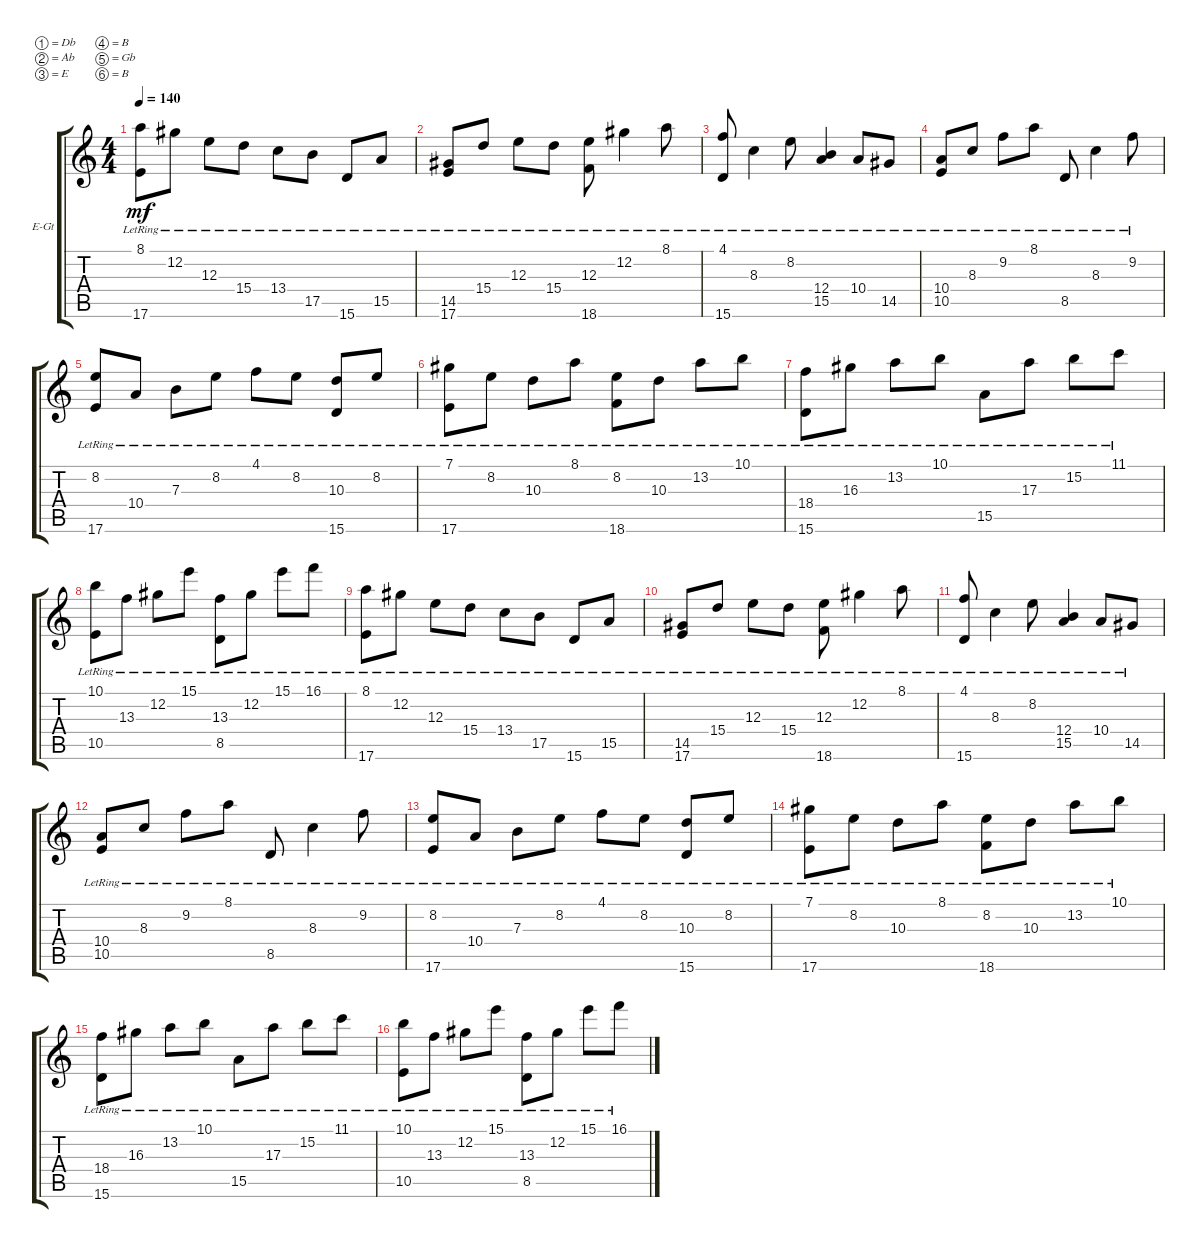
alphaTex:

\defaultSystemsLayout 4
\bracketExtendMode groupsimilarinstruments
\firstSystemTrackNameOrientation horizontal
\otherSystemsTrackNameOrientation horizontal
\track ("Electric Guitar" "E-Gt") {instrument electricguitarclean}
\staff {score tabs}
\tuning (Db4 Ab3 E3 B2 Gb2 B1)
\ts (4 4)
\tempo 140
\clef g2
\ks c
(8.1{lr} 17.6{lr}).8{dy mf} 12.2{lr}.8 12.3{lr}.8 15.4{lr}.8 13.4{lr}.8 17.5{lr}.8 15.6{lr}.8 15.5{lr}.8 |
(14.5{lr} 17.6{lr}).8 15.4{lr}.8 12.3{lr}.8 15.4{lr}.8 (12.3{lr} 18.6{lr}).8 12.2{lr}.4 8.1{lr}.8 |
(4.1{lr} 15.6{lr}).8 8.3{lr}.4 8.2{lr}.8 (12.4{lr} 15.5{lr}).4 10.4{lr}.8 14.5{lr}.8 |
(10.4{lr} 10.5{lr}).8 8.3{lr}.8 9.2{lr}.8 8.1{lr}.8 8.5{lr}.8 8.3{lr}.4 9.2{lr}.8 |
(17.6{lr} 8.2{lr}).8 10.4{lr}.8 7.3{lr}.8 8.2{lr}.8 4.1{lr}.8 8.2{lr}.8 (15.6{lr} 10.3{lr}).8 8.2{lr}.8 |
(17.6{lr} 7.1{lr}).8 8.2{lr}.8 10.3{lr}.8 8.1{lr}.8 (18.6{lr} 8.2{lr}).8 10.3{lr}.8 13.2{lr}.8 10.1{lr}.8 |
(15.6{lr} 18.4{lr}).8 16.3{lr}.8 13.2{lr}.8 10.1{lr}.8 15.5{lr}.8 17.3{lr}.8 15.2{lr}.8 11.1{lr}.8 |
(10.5{lr} 10.1{lr}).8 13.3{lr}.8 12.2{lr}.8 15.1{lr}.8 (8.5{lr} 13.3{lr}).8 12.2{lr}.8 15.1{lr}.8 16.1{lr}.8 |
(8.1{lr} 17.6{lr}).8 12.2{lr}.8 12.3{lr}.8 15.4{lr}.8 13.4{lr}.8 17.5{lr}.8 15.6{lr}.8 15.5{lr}.8 |
(14.5{lr} 17.6{lr}).8 15.4{lr}.8 12.3{lr}.8 15.4{lr}.8 (12.3{lr} 18.6{lr}).8 12.2{lr}.4 8.1{lr}.8 |
(4.1{lr} 15.6{lr}).8 8.3{lr}.4 8.2{lr}.8 (12.4{lr} 15.5{lr}).4 10.4{lr}.8 14.5{lr}.8 |
(10.4{lr} 10.5{lr}).8 8.3{lr}.8 9.2{lr}.8 8.1{lr}.8 8.5{lr}.8 8.3{lr}.4 9.2{lr}.8 |
(17.6{lr} 8.2{lr}).8 10.4{lr}.8 7.3{lr}.8 8.2{lr}.8 4.1{lr}.8 8.2{lr}.8 (15.6{lr} 10.3{lr}).8 8.2{lr}.8 |
(17.6{lr} 7.1{lr}).8 8.2{lr}.8 10.3{lr}.8 8.1{lr}.8 (18.6{lr} 8.2{lr}).8 10.3{lr}.8 13.2{lr}.8 10.1{lr}.8 |
(15.6{lr} 18.4{lr}).8 16.3{lr}.8 13.2{lr}.8 10.1{lr}.8 15.5{lr}.8 17.3{lr}.8 15.2{lr}.8 11.1{lr}.8 |
(10.5{lr} 10.1{lr}).8 13.3{lr}.8 12.2{lr}.8 15.1{lr}.8 (8.5{lr} 13.3{lr}).8 12.2{lr}.8 15.1{lr}.8 16.1{lr}.8
